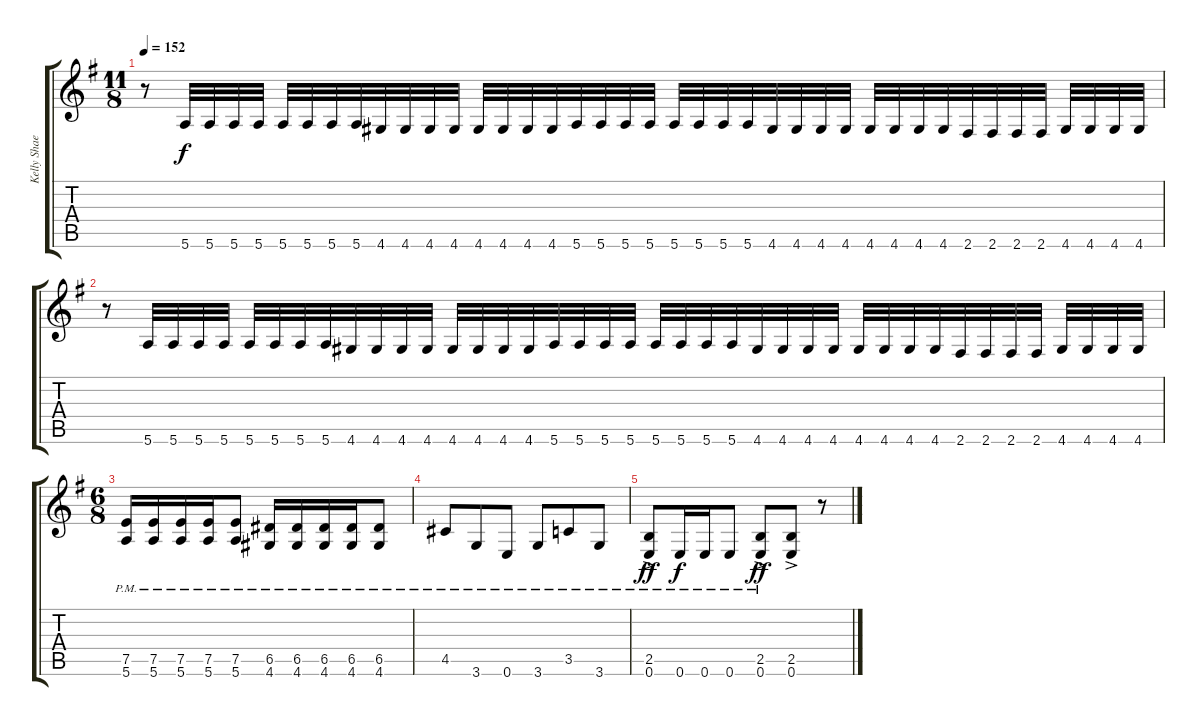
\track ("Kelly Shaefer" "Kelly Shae") {instrument distortionguitar}
\staff {score tabs}
\tuning (E4 B3 G3 D3 A2 E2) {hide}
\ts (11 8)
\tempo 152
\clef g2
\ks g
r.8{dy f} 5.6.32 5.6.32 5.6.32 5.6.32 5.6.32 5.6.32 5.6.32 5.6.32 4.6.32 4.6.32 4.6.32 4.6.32 4.6.32 4.6.32 4.6.32 4.6.32 5.6.32 5.6.32 5.6.32 5.6.32 5.6.32 5.6.32 5.6.32 5.6.32 4.6.32 4.6.32 4.6.32 4.6.32 4.6.32 4.6.32 4.6.32 4.6.32 2.6.32 2.6.32 2.6.32 2.6.32 4.6.32 4.6.32 4.6.32 4.6.32 |
r.8 5.6.32 5.6.32 5.6.32 5.6.32 5.6.32 5.6.32 5.6.32 5.6.32 4.6.32 4.6.32 4.6.32 4.6.32 4.6.32 4.6.32 4.6.32 4.6.32 5.6.32 5.6.32 5.6.32 5.6.32 5.6.32 5.6.32 5.6.32 5.6.32 4.6.32 4.6.32 4.6.32 4.6.32 4.6.32 4.6.32 4.6.32 4.6.32 2.6.32 2.6.32 2.6.32 2.6.32 4.6.32 4.6.32 4.6.32 4.6.32 |
\ts (6 8)
(7.5{pm} 5.6{pm}).16 (7.5{pm} 5.6{pm}).16 (7.5{pm} 5.6{pm}).16 (7.5{pm} 5.6{pm}).16 (7.5{pm} 5.6{pm}).8 (6.5{pm} 4.6{pm}).16 (6.5{pm} 4.6{pm}).16 (6.5{pm} 4.6{pm}).16 (6.5{pm} 4.6{pm}).16 (6.5{pm} 4.6{pm}).8 |
4.5{pm}.8 3.6{pm}.8 0.6{pm}.8 3.6{pm}.8 3.5{pm}.8 3.6{pm}.8 |
(2.5{ac pm} 0.6{ac pm}).8{dy ff} 0.6{pm}.16{dy f} 0.6{pm}.16 0.6{pm}.8 (2.5{ac pm} 0.6{ac pm}).8{dy ff} (2.5{ac} 0.6{ac}).8 r.8
